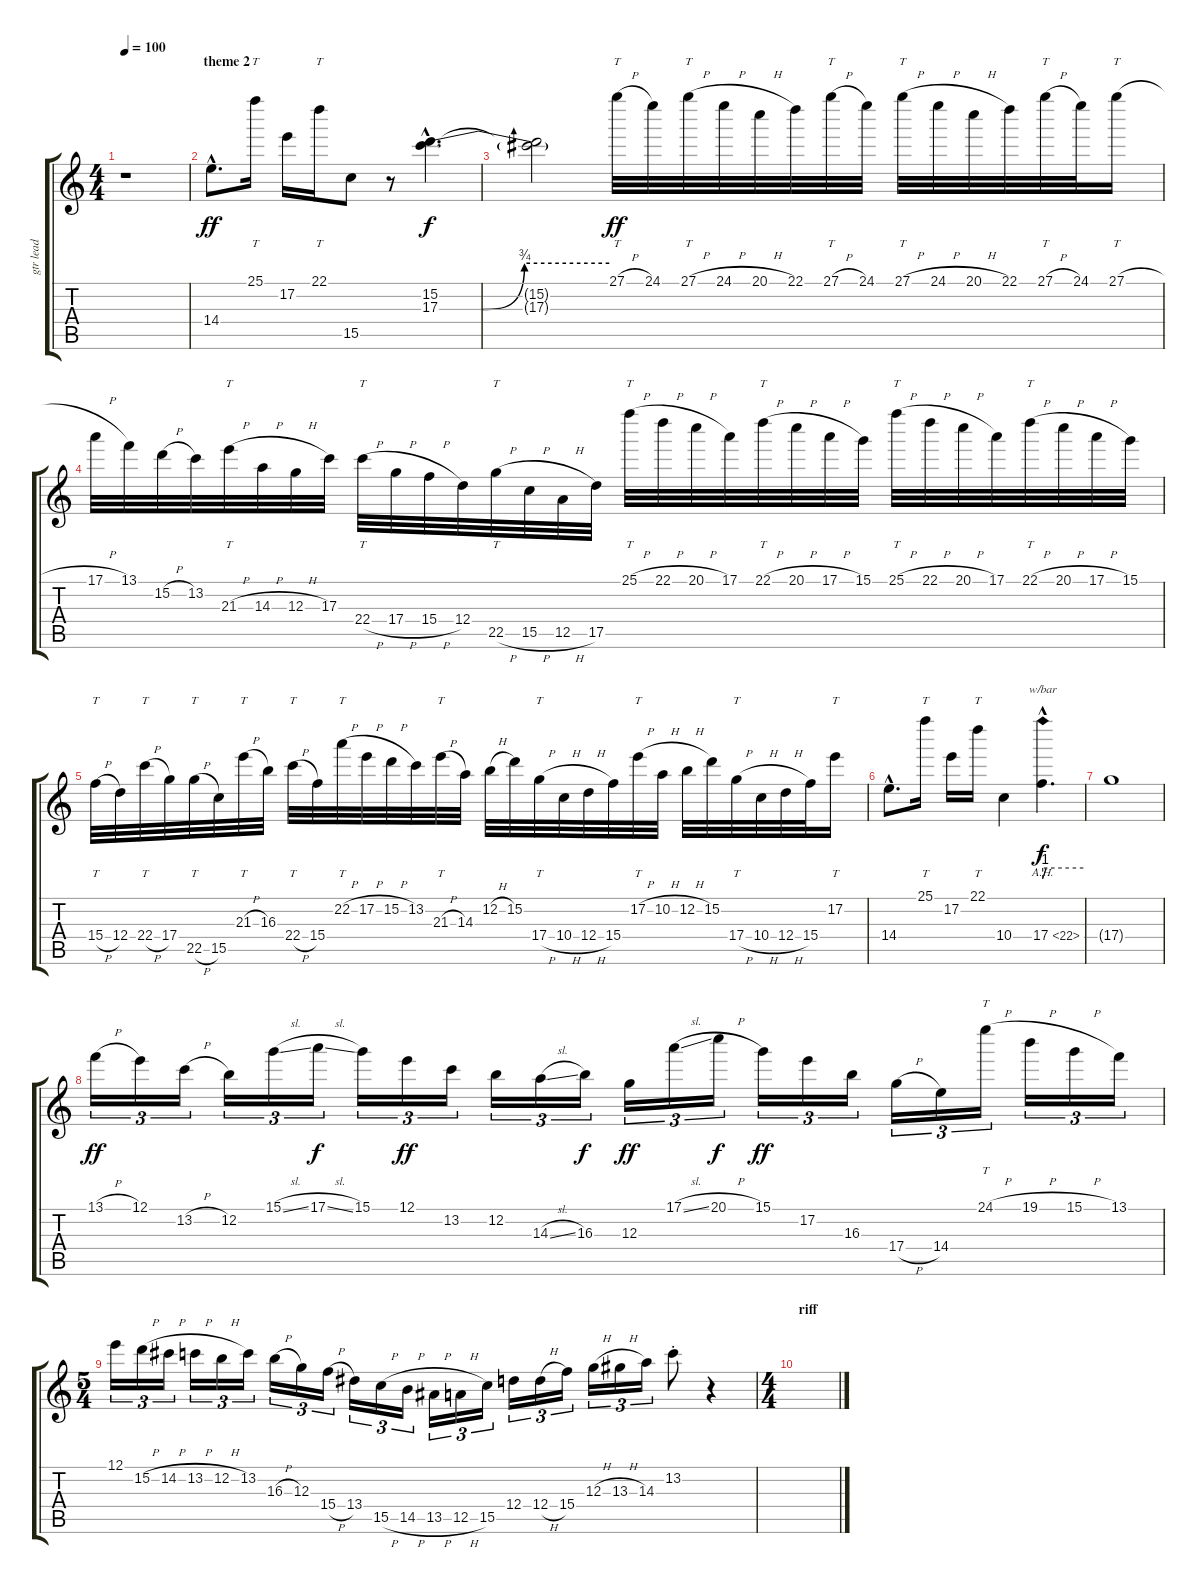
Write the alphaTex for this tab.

\track ("gtr lead" "gtr lead") {instrument overdrivenguitar}
\staff {score tabs}
\tuning (E4 B3 G3 D3 A2 D2) {hide}
\ts (4 4)
\tempo 100
\clef g2
\ks c
r.1{dy ff} |
\section ("" "theme 2")
14.4{hac}.8{d} 25.1.16{tt} 17.2.16 22.1.16{tt} 15.5.8 r.8{volume 0} (15.2{hac} 17.3{be (custom 0 0 15 0 30 3 60 3) hac}).4{d dy f volume 16} |
(15.2{t} 17.3{t}).2 27.1{h}.32{tt dy ff} 24.1.32 27.1{h}.32{tt} 24.1{h}.32 20.1{h}.32 22.1.32 27.1{h}.32{tt} 24.1.32 27.1{h}.32{tt} 24.1{h}.32 20.1{h}.32 22.1.32 27.1{h}.32{tt} 24.1.32 27.1{h}.16{tt} |
17.1{h}.32 13.1.32 15.2{h}.32 13.2.32 21.3{h}.32{tt} 14.3{h}.32 12.3{h}.32 17.3.32 22.4{h}.32{tt} 17.4{h}.32 15.4{h}.32 12.4.32 22.5{h}.32{tt} 15.5{h}.32 12.5{h}.32 17.5.32 25.1{h}.32{tt} 22.1{h}.32 20.1{h}.32 17.1.32 22.1{h}.32{tt} 20.1{h}.32 17.1{h}.32 15.1.32 25.1{h}.32{tt} 22.1{h}.32 20.1{h}.32 17.1.32 22.1{h}.32{tt} 20.1{h}.32 17.1{h}.32 15.1.32 |
15.4{h}.32{tt} 12.4.32 22.4{h}.32{tt} 17.4.32 22.5{h}.32{tt} 15.5.32 21.3{h}.32{tt} 16.3.32 22.4{h}.32{tt} 15.4.32 22.2{h}.32{tt} 17.2{h}.32 15.2{h}.32 13.2.32 21.3{h}.32{tt} 14.3.32 12.2{h}.32 15.2.32 17.4{h}.32{tt} 10.4{h}.32 12.4{h}.32 15.4.32 17.2{h}.32{tt} 10.2{h}.32 12.2{h}.32 15.2.32 17.4{h}.32{tt} 10.4{h}.32 12.4{h}.32 15.4.32 17.2.16{tt} |
14.4{hac}.8{d} 25.1.16{tt} 17.2.16 22.1.16{tt} 10.4.4 17.4{ah 5 hac}.4{d tbe (custom default 0 -4 5 0 60 0) dy f} |
17.4{t}.1 |
13.1{h}.16{tu (3 2) dy ff} 12.1.16{tu (3 2)} 13.2{h}.16{tu (3 2)} 12.2.16{tu (3 2)} 15.1{sl}.16{tu (3 2)} 17.1{sl}.16{tu (3 2) dy f} 15.1.16{tu (3 2)} 12.1.16{tu (3 2) dy ff} 13.2.16{tu (3 2)} 12.2.16{tu (3 2)} 14.3{sl}.16{tu (3 2)} 16.3.16{tu (3 2) dy f} 12.3.16{tu (3 2) dy ff} 17.1{sl}.16{tu (3 2)} 20.1{h}.16{tu (3 2) dy f} 15.1.16{tu (3 2) dy ff} 17.2.16{tu (3 2)} 16.3.16{tu (3 2)} 17.4{h}.16{tu (3 2)} 14.4.16{tu (3 2)} 24.1{h}.16{tt tu (3 2)} 19.1{h}.16{tu (3 2)} 15.1{h}.16{tu (3 2)} 13.1.16{tu (3 2)} |
\ts (5 4)
12.1.16{tu (3 2)} 15.2{h}.16{tu (3 2)} 14.2{h}.16{tu (3 2)} 13.2{h}.16{tu (3 2)} 12.2{h}.16{tu (3 2)} 13.2.16{tu (3 2)} 16.3{h}.16{tu (3 2)} 12.3.16{tu (3 2)} 15.4{h}.16{tu (3 2)} 13.4.16{tu (3 2)} 15.5{h}.16{tu (3 2)} 14.5{h}.16{tu (3 2)} 13.5{h}.16{tu (3 2)} 12.5{h}.16{tu (3 2)} 15.5.16{tu (3 2)} 12.4.16{tu (3 2)} 12.4{h}.16{tu (3 2)} 15.4.16{tu (3 2)} 12.3{h}.16{tu (3 2)} 13.3{h}.16{tu (3 2)} 14.3.16{tu (3 2)} 13.2{st}.8 r.4 |
\ts (4 4)
\section ("" "riff")
